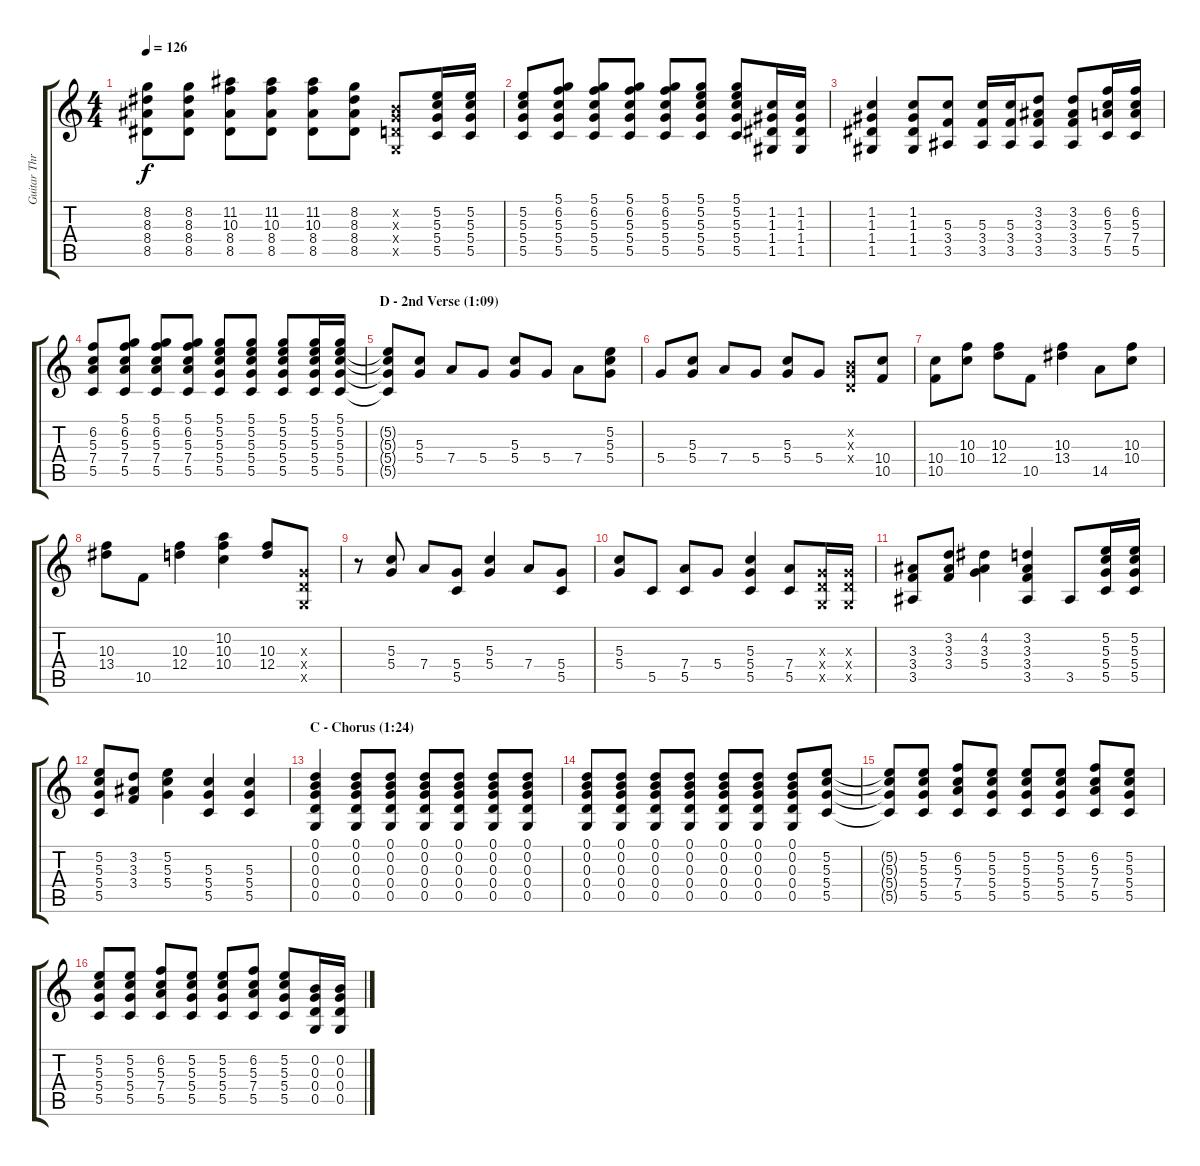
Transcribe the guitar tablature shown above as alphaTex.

\track ("Guitar Three" "Guitar Thr") {instrument acousticguitarsteel}
\staff {score tabs}
\tuning (D4 B3 G3 D3 G2 D2) {hide}
\ts (4 4)
\tempo 126
\clef g2
\ks c
(8.2 8.3 8.4 8.5).8{dy f} (8.2 8.3 8.4 8.5).8 (11.2 10.3 8.4 8.5).8 (11.2 10.3 8.4 8.5).8 (11.2 10.3 8.4 8.5).8 (8.2 8.3 8.4 8.5).8 (0.2{x} 0.3{x} 0.4{x} 0.5{x}).8 (5.2 5.3 5.4 5.5).16 (5.2 5.3 5.4 5.5).16 |
(5.2 5.3 5.4 5.5).8 (5.1 6.2 5.3 5.4 5.5).8 (5.1 6.2 5.3 5.4 5.5).8 (5.1 6.2 5.3 5.4 5.5).8 (5.1 6.2 5.3 5.4 5.5).8 (5.1 5.2 5.3 5.4 5.5).8 (5.1 5.2 5.3 5.4 5.5).8 (1.2 1.3 1.4 1.5).16 (1.2 1.3 1.4 1.5).16 |
(1.2 1.3 1.4 1.5).4 (1.2 1.3 1.4 1.5).8 (5.3 3.4 3.5).8 (5.3 3.4 3.5).16 (5.3 3.4 3.5).16 (3.2 3.3 3.4 3.5).8 (3.2 3.3 3.4 3.5).8 (6.2 5.3 7.4 5.5).16 (6.2 5.3 7.4 5.5).16 |
(6.2 5.3 7.4 5.5).8 (5.1 6.2 5.3 7.4 5.5).8 (5.1 6.2 5.3 7.4 5.5).8 (5.1 6.2 5.3 7.4 5.5).8 (5.1 5.2 5.3 5.4 5.5).8 (5.1 5.2 5.3 5.4 5.5).8 (5.1 5.2 5.3 5.4 5.5).8 (5.1 5.2 5.3 5.4 5.5).16 (5.1 5.2 5.3 5.4 5.5).16 |
\section ("" "D - 2nd Verse (1:09)")
(5.2{t} 5.3{t} 5.4{t} 5.5{t}).8 (5.3 5.4).8 7.4.8 5.4.8 (5.3 5.4).8 5.4.8 7.4.8 (5.2 5.3 5.4).8 |
5.4.8 (5.3 5.4).8 7.4.8 5.4.8 (5.3 5.4).8 5.4.8 (0.2{x} 0.3{x} 0.4{x}).8 (10.4 10.5).8 |
(10.4 10.5).8 (10.3 10.4).8 (10.3 12.4).8 10.5.8 (10.3 13.4).4 14.5.8 (10.3 10.4).8 |
(10.3 13.4).8 10.5.8 (10.3 12.4).4 (10.2 10.3 10.4).4 (10.3 12.4).8 (0.3{x} 0.4{x} 0.5{x}).8 |
r.8 (5.3 5.4).8 7.4.8 (5.4 5.5).8 (5.3 5.4).4 7.4.8 (5.4 5.5).8 |
(5.3 5.4).8 5.5.8 (7.4 5.5).8 5.4.8 (5.3 5.4 5.5).4 (7.4 5.5).8 (0.3{x} 0.4{x} 0.5{x}).16 (0.3{x} 0.4{x} 0.5{x}).16 |
(3.3 3.4 3.5).8 (3.2 3.3 3.4).8 (4.2 3.3 5.4).4 (3.2 3.3 3.4 3.5).4 3.5.8 (5.2 5.3 5.4 5.5).16 (5.2 5.3 5.4 5.5).16 |
(5.2 5.3 5.4 5.5).8 (3.2 3.3 3.4).8 (5.2 5.3 5.4).4 (5.3 5.4 5.5).4 (5.3 5.4 5.5).4 |
\section ("" "C - Chorus (1:24)")
(0.1 0.2 0.3 0.4 0.5).4 (0.1 0.2 0.3 0.4 0.5).8 (0.1 0.2 0.3 0.4 0.5).8 (0.1 0.2 0.3 0.4 0.5).8 (0.1 0.2 0.3 0.4 0.5).8 (0.1 0.2 0.3 0.4 0.5).8 (0.1 0.2 0.3 0.4 0.5).8 |
(0.1 0.2 0.3 0.4 0.5).8 (0.1 0.2 0.3 0.4 0.5).8 (0.1 0.2 0.3 0.4 0.5).8 (0.1 0.2 0.3 0.4 0.5).8 (0.1 0.2 0.3 0.4 0.5).8 (0.1 0.2 0.3 0.4 0.5).8 (0.1 0.2 0.3 0.4 0.5).8 (5.2 5.3 5.4 5.5).8 |
(5.2{t} 5.3{t} 5.4{t} 5.5{t}).8 (5.2 5.3 5.4 5.5).8 (6.2 5.3 7.4 5.5).8 (5.2 5.3 5.4 5.5).8 (5.2 5.3 5.4 5.5).8 (5.2 5.3 5.4 5.5).8 (6.2 5.3 7.4 5.5).8 (5.2 5.3 5.4 5.5).8 |
(5.2 5.3 5.4 5.5).8 (5.2 5.3 5.4 5.5).8 (6.2 5.3 7.4 5.5).8 (5.2 5.3 5.4 5.5).8 (5.2 5.3 5.4 5.5).8 (6.2 5.3 7.4 5.5).8 (5.2 5.3 5.4 5.5).8 (0.2 0.3 0.4 0.5).16 (0.2 0.3 0.4 0.5).16
